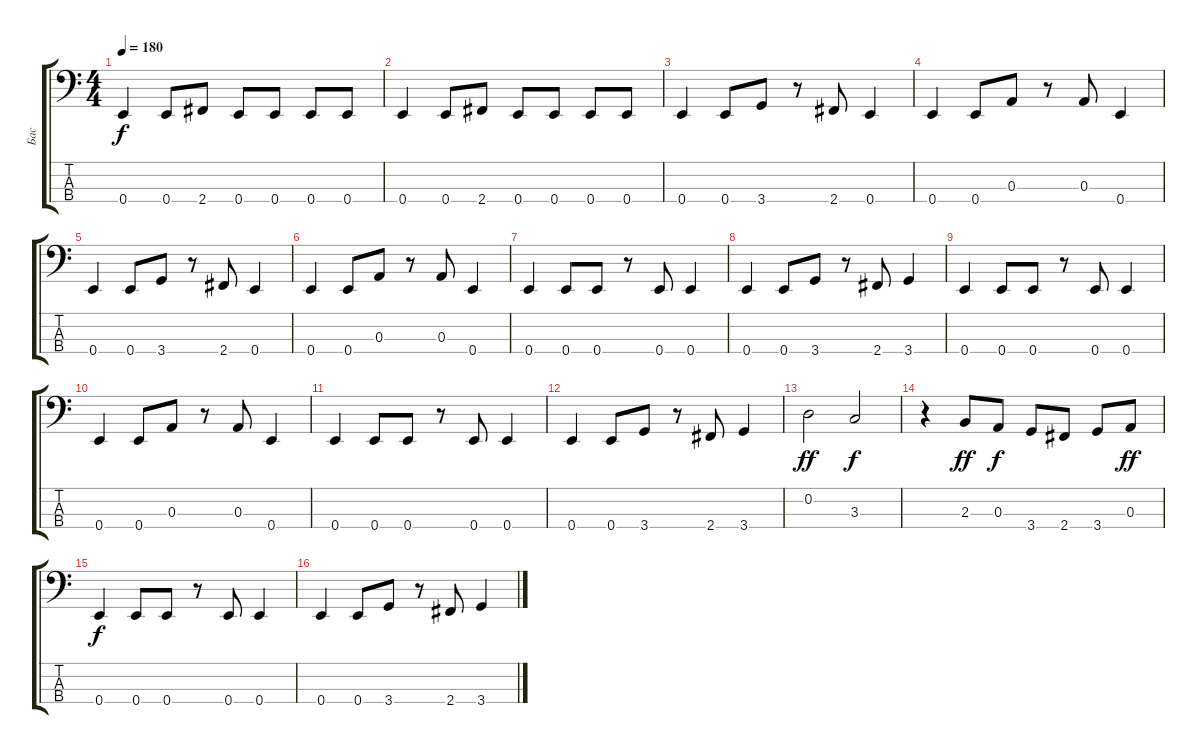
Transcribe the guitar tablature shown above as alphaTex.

\track ("Бас" "Бас") {instrument electricbasspick}
\staff {score tabs}
\tuning (G2 D2 A1 E1) {hide}
\ts (4 4)
\tempo 180
\clef f4
\ks c
0.4.4{dy f} 0.4.8 2.4.8 0.4.8 0.4.8 0.4.8 0.4.8 |
0.4.4 0.4.8 2.4.8 0.4.8 0.4.8 0.4.8 0.4.8 |
0.4.4 0.4.8 3.4.8 r.8 2.4.8 0.4.4 |
0.4.4 0.4.8 0.3.8 r.8 0.3.8 0.4.4 |
0.4.4 0.4.8 3.4.8 r.8 2.4.8 0.4.4 |
0.4.4 0.4.8 0.3.8 r.8 0.3.8 0.4.4 |
0.4.4 0.4.8 0.4.8 r.8 0.4.8 0.4.4 |
0.4.4 0.4.8 3.4.8 r.8 2.4.8 3.4.4 |
0.4.4 0.4.8 0.4.8 r.8 0.4.8 0.4.4 |
0.4.4 0.4.8 0.3.8 r.8 0.3.8 0.4.4 |
0.4.4 0.4.8 0.4.8 r.8 0.4.8 0.4.4 |
0.4.4 0.4.8 3.4.8 r.8 2.4.8 3.4.4 |
0.2.2{dy ff} 3.3.2{dy f} |
r.4 2.3.8{dy ff} 0.3.8{dy f} 3.4.8 2.4.8 3.4.8 0.3.8{dy ff} |
0.4.4{dy f} 0.4.8 0.4.8 r.8 0.4.8 0.4.4 |
0.4.4 0.4.8 3.4.8 r.8 2.4.8 3.4.4
